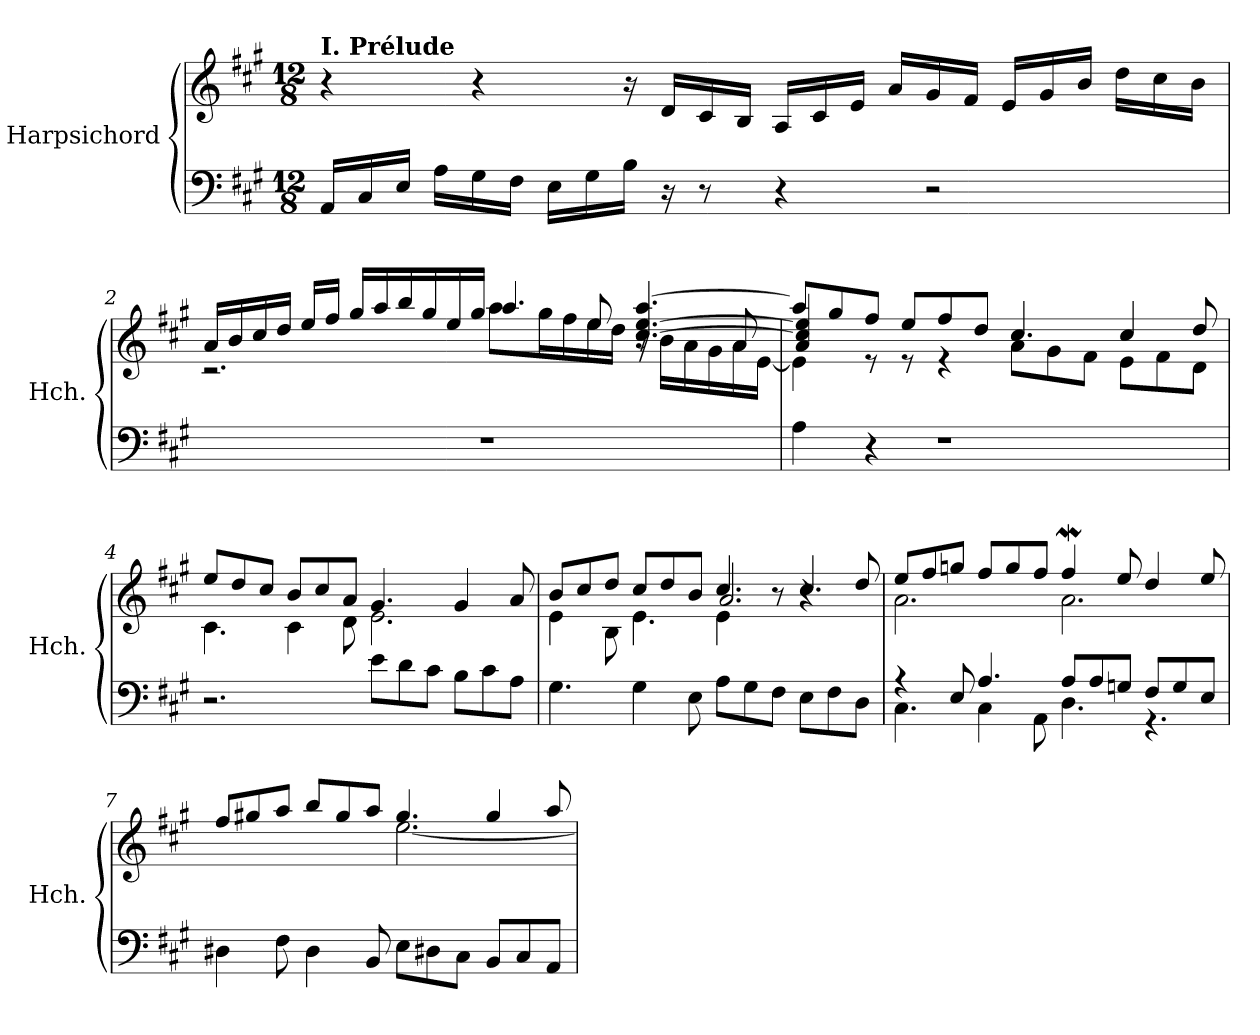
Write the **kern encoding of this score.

**kern	**kern
*part1	*part1
*staff2	*staff1
*I"Harpsichord	*
*I'Hch.	*
*clefF4	*clefG2
*k[f#c#g#]	*k[f#c#g#]
*M12/8	*M12/8
=1	=1
!	!LO:TX:a:B:t=I. Prélude
16AA/LL	4r
16C#/	.
16E/JJ	.
16A\LL	.
16G#\	4r
16F#\JJ	.
16E\LL	.
16G#\	.
16B\JJ	16r
16r	16d/LL
8r	16c#/
.	16B/JJ
4r	16A/LL
.	16c#/
.	16e/JJ
.	16a/LL
2r	16g#/
.	16f#/JJ
.	16e/LL
.	16g#/
.	16b/JJ
.	16dd\LL
.	16cc#\
.	16b\JJ
!!LO:LB:g=z
=2	=2
*	*^
*	*	*^
1.r	16a/LL	2.r	1ryy
.	16b/	.	.
.	16cc#/	.	.
.	16dd/JJ	.	.
.	16ee/LL	.	.
.	16ff#/JJ	.	.
.	16gg#/LL	.	.
.	16aa/	.	.
.	16bb/	.	.
.	16gg#/	.	.
.	16ee/	.	.
.	16gg#/JJ	.	.
.	4.aa/	8aa\L	.
.	.	16gg#\L	.
.	.	16ff#\	.
.	.	16ee\	8ee/
.	.	16dd\JJ	.
.	[4.cc#/ [4.ee/ [4.aa/	16r	8r
.	.	16b\LL	.
.	.	16a\	8ryy
.	.	16g#\	.
.	.	16a\	8a/
.	.	[16e\JJ	.
=3	=3	=3	=3
4A\	8aa/L]	4e\]	4a/ 4cc#/] 4ee/]
.	8gg#/	.	.
4r	8ff#/J	8r	4ryy
.	8ee/L	8r	.
1r	8ff#/	4r	1ryy
.	8dd/J	.	.
.	4.cc#/	8a\L	.
.	.	8g#\	.
.	.	8f#\J	.
.	4cc#/	8e\L	.
.	.	8f#\	.
.	8dd/	8d\J	.
*	*	*v	*v
!!LO:LB:g=z
=4	=4	=4
2.r	8ee/L	4.c#\
.	8dd/	.
.	8cc#/J	.
.	8b/L	4c#\
.	8cc#/	.
.	8a/J	8d\
8e\L	4.g#/	2.e\
8d\	.	.
8c#\J	.	.
8B\L	4g#/	.
8c#\	.	.
8A\J	8a/	.
=5	=5	=5
*	*	*^
4.G#\	8b/L	4e\	2.ryy
.	8cc#/	.	.
.	8dd/J	8B\	.
4G#\	8cc#/L	4.e\	.
.	8dd/	.	.
8E\	8b/J	.	.
8A\L	4.cc#/	4e\	2.a/
8G#\	.	.	.
8F#\J	.	8r	.
8E\L	4cc#/	4.r	.
8F#\	.	.	.
8D\J	8dd/	.	.
*	*	*v	*v
=6	=6	=6
*^	*	*
4r	4.C#\	8ee/L	2.a\
.	.	8ff#/	.
8E/	.	8ggn/J	.
4.A/	4C#\	8ff#/L	.
.	.	8gg/	.
.	8AA\	8ff#/J	.
8A/L	4.D\	4ff#W/	2.a\
8A/	.	.	.
8Gn/J	.	8ee/	.
8F#/L	4.r	4dd/	.
8G/	.	.	.
8E/J	.	8ee/	.
*v	*v	*	*
!!LO:LB:g=z	!!
=7	=7	=7
4D#X\	8ff#/L	2.ryy
.	8gg#X/	.
8F#\	8aa/J	.
4D#\	8bb/L	.
.	8gg#/	.
8BB/	8aa/J	.
8E\L	4.gg#/	[2.ee\
8D#X\	.	.
8C#\J	.	.
8BB/L	4gg#/	.
8C#/	.	.
8AA/J	8aa/	.
*	*v	*v
=	=
*-	*-
